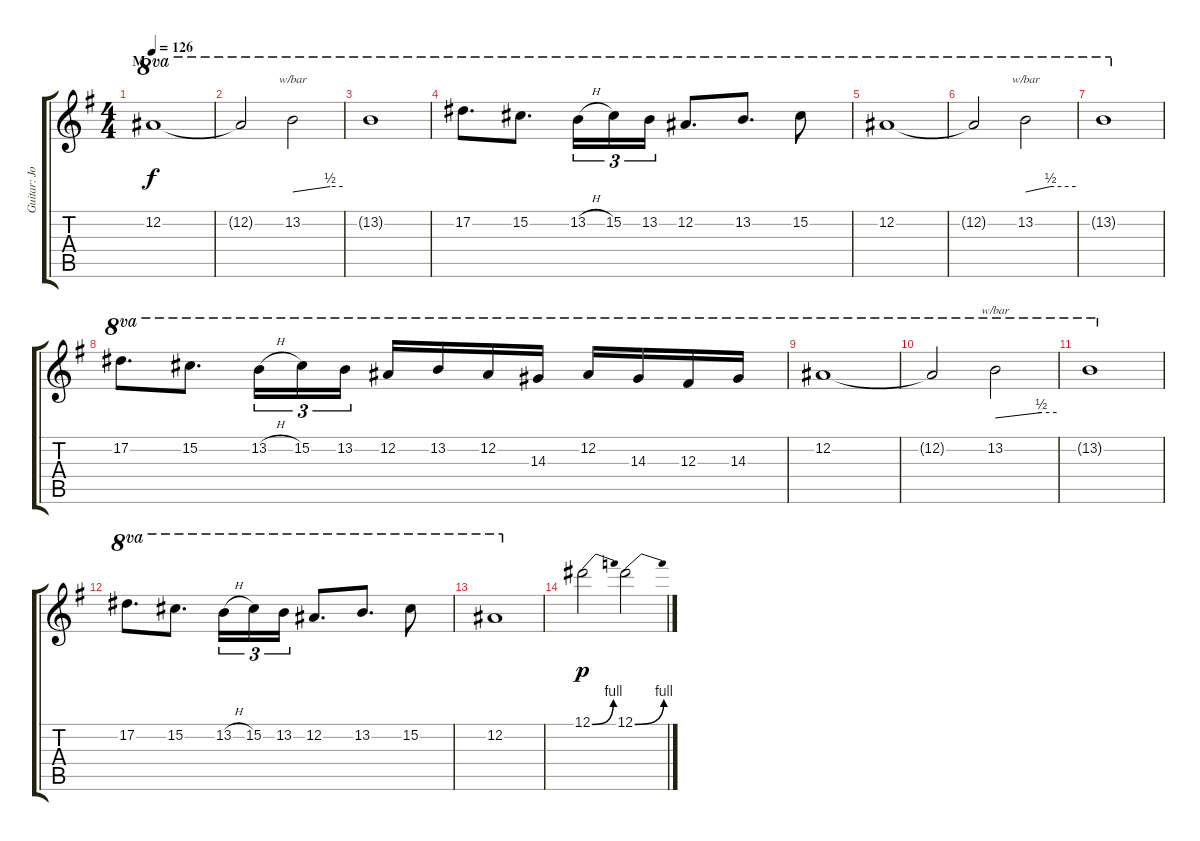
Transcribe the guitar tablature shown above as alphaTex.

\track ("Guitar: Jon" "Guitar: Jo") {instrument distortionguitar}
\staff {score tabs}
\tuning (Eb4 Bb3 Gb3 Db3 Ab2 Eb2) {hide}
\ts (4 4)
\section ("" "M")
\tempo 126
\clef g2
\ks g
12.2.1{ot 8va dy f} |
12.2{t}.2{ot 8va} 13.2.2{tbe (custom default 0 0 45 2 60 2) ot 8va} |
13.2{t}.1{ot 8va} |
17.2.8{d ot 8va} 15.2.8{d ot 8va} 13.2{h}.16{tu (3 2) ot 8va} 15.2.16{tu (3 2) ot 8va} 13.2.16{tu (3 2) ot 8va} 12.2.8{d ot 8va} 13.2.8{d ot 8va} 15.2.8{ot 8va} |
12.2.1{ot 8va} |
12.2{t}.2{ot 8va} 13.2.2{tbe (custom default 0 0 30 2 60 2) ot 8va} |
13.2{t}.1{ot 8va} |
17.2.8{d ot 8va} 15.2.8{d ot 8va} 13.2{h}.16{tu (3 2) ot 8va} 15.2.16{tu (3 2) ot 8va} 13.2.16{tu (3 2) ot 8va} 12.2.16{ot 8va} 13.2.16{ot 8va} 12.2.16{ot 8va} 14.3.16{ot 8va} 12.2.16{ot 8va} 14.3.16{ot 8va} 12.3.16{ot 8va} 14.3.16{ot 8va} |
12.2.1{ot 8va} |
12.2{t}.2{ot 8va} 13.2.2{tbe (custom default 0 0 45 2 60 2) ot 8va} |
13.2{t}.1{ot 8va} |
17.2.8{d ot 8va} 15.2.8{d ot 8va} 13.2{h}.16{tu (3 2) ot 8va} 15.2.16{tu (3 2) ot 8va} 13.2.16{tu (3 2) ot 8va} 12.2.8{d ot 8va} 13.2.8{d ot 8va} 15.2.8{ot 8va} |
12.2.1{ot 8va} |
12.1{be (bend 0 0 60 4)}.2{dy p} 12.1{be (bend 0 0 60 4)}.2
